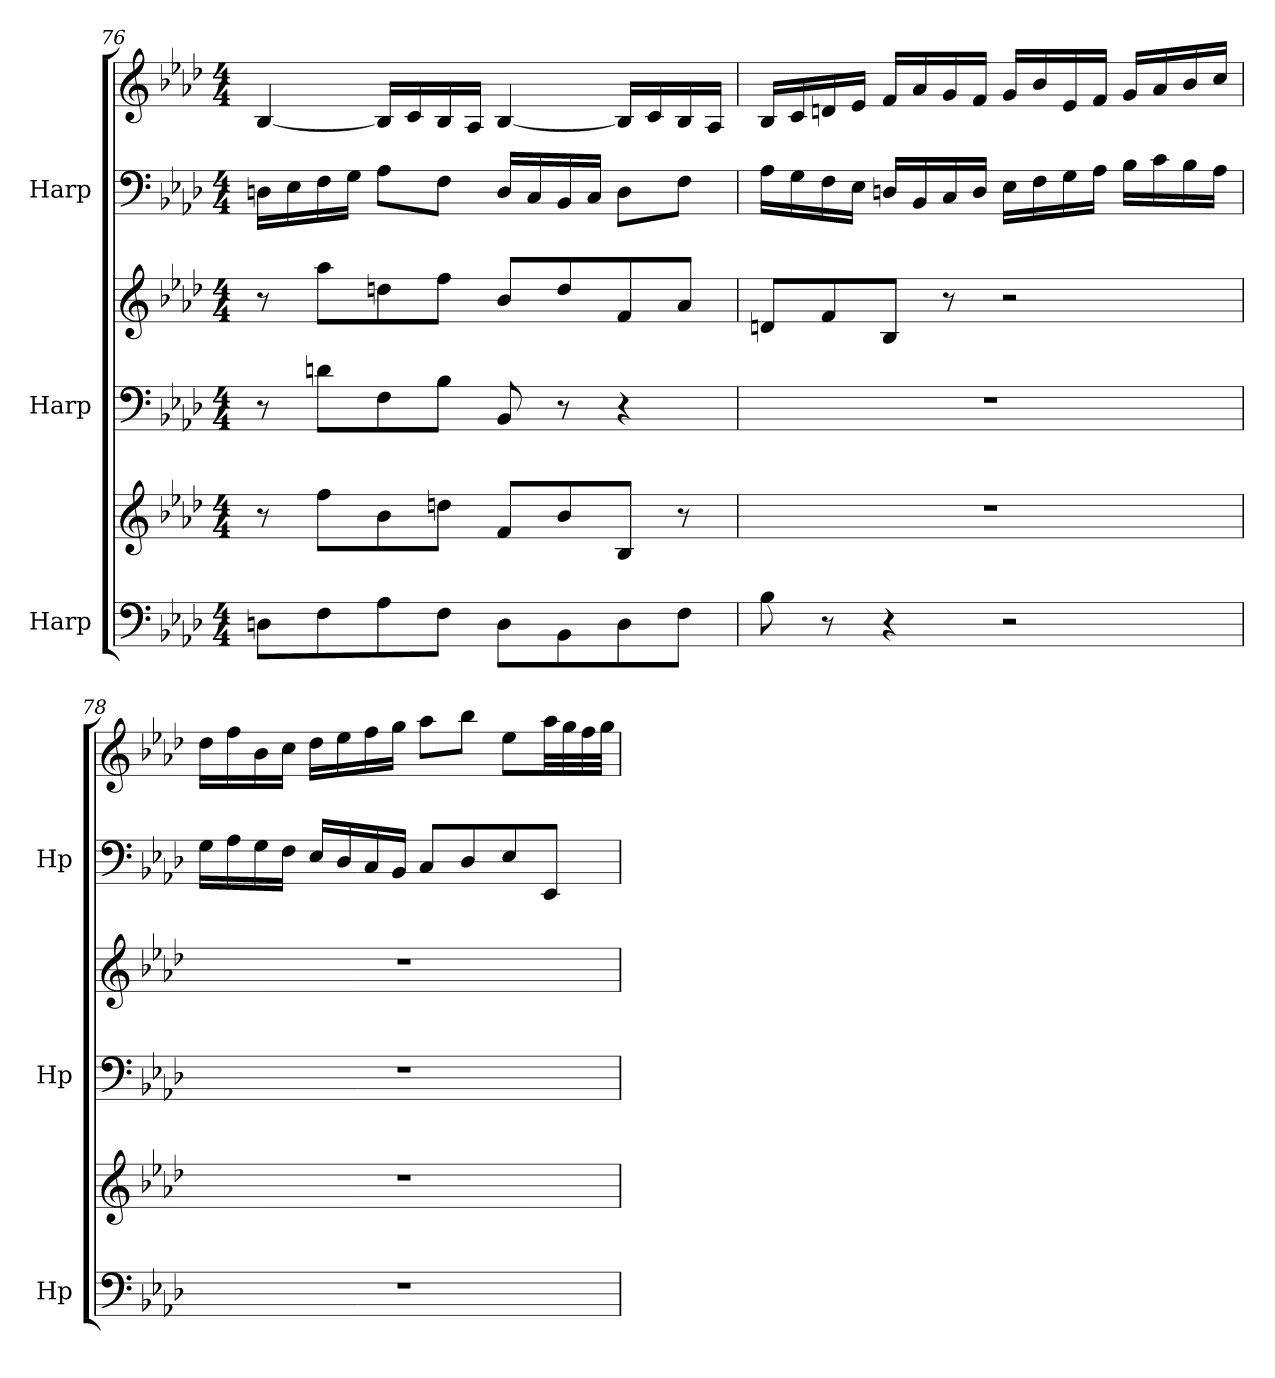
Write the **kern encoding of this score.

**kern	**kern	**kern	**kern	**kern	**kern
*part3	*part3	*part2	*part2	*part1	*part1
*staff6	*staff5	*staff4	*staff3	*staff2	*staff1
*I"Harp	*	*I"Harp	*	*I"Harp	*
*I'Hp	*	*I'Hp	*	*I'Hp	*
!!LO:LB:g=z
*clefF4	*clefG2	*clefF4	*clefG2	*clefF4	*clefG2
*k[b-e-a-d-]	*k[b-e-a-d-]	*k[b-e-a-d-]	*k[b-e-a-d-]	*k[b-e-a-d-]	*k[b-e-a-d-]
*M4/4	*M4/4	*M4/4	*M4/4	*M4/4	*M4/4
=76	=76	=76	=76	=76	=76
8Dn\L	8r	8r	8r	16Dn\LL	[4B-/
.	.	.	.	16E-\	.
8F\	8ff\L	8dn\L	8aa-\L	16F\	.
.	.	.	.	16G\JJ	.
8A-\	8b-\	8F\	8ddn\	8A-\L	16B-/LL]
.	.	.	.	.	16c/
8F\J	8ddn\J	8B-\J	8ff\J	8F\J	16B-/
.	.	.	.	.	16A-/JJ
8D\L	8f/L	8BB-/	8b-/L	16D/LL	[4B-/
.	.	.	.	16C/	.
8BB-\	8b-/	8r	8dd/	16BB-/	.
.	.	.	.	16C/JJ	.
8D\	8B-/J	4r	8f/	8D\L	16B-/LL]
.	.	.	.	.	16c/
8F\J	8r	.	8a-/J	8F\J	16B-/
.	.	.	.	.	16A-/JJ
=77	=77	=77	=77	=77	=77
8B-\	1r	1r	8dn/L	16A-\LL	16B-/LL
.	.	.	.	16G\	16c/
8r	.	.	8f/	16F\	16dn/
.	.	.	.	16E-\JJ	16e-/JJ
4r	.	.	8B-/J	16Dn/LL	16f/LL
.	.	.	.	16BB-/	16a-/
.	.	.	8r	16C/	16g/
.	.	.	.	16D/JJ	16f/JJ
2r	.	.	2r	16E-\LL	16g/LL
.	.	.	.	16F\	16b-/
.	.	.	.	16G\	16e-/
.	.	.	.	16A-\JJ	16f/JJ
.	.	.	.	16B-\LL	16g/LL
.	.	.	.	16c\	16a-/
.	.	.	.	16B-\	16b-/
.	.	.	.	16A-\JJ	16cc/JJ
!!LO:PB:g=z
=78	=78	=78	=78	=78	=78
1r	1r	1r	1r	16G\LL	16dd-\LL
.	.	.	.	16A-\	16ff\
.	.	.	.	16G\	16b-\
.	.	.	.	16F\JJ	16cc\JJ
.	.	.	.	16E-/LL	16dd-\LL
.	.	.	.	16D-/	16ee-\
.	.	.	.	16C/	16ff\
.	.	.	.	16BB-/JJ	16gg\JJ
.	.	.	.	8C/L	8aa-\L
.	.	.	.	8D-/	8bb-\J
.	.	.	.	8E-/	8ee-\L
.	.	.	.	8EE-/J	32aa-\LL
.	.	.	.	.	32gg\
.	.	.	.	.	32ff\
.	.	.	.	.	32gg\JJJ
=	=	=	=	=	=
*-	*-	*-	*-	*-	*-
